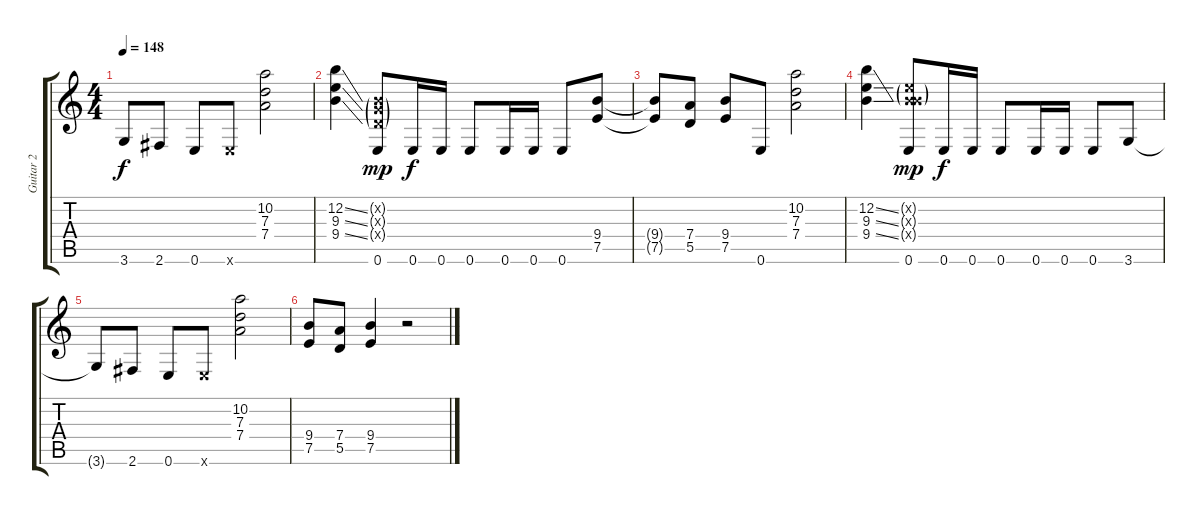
\track ("Guitar 2" "Guitar 2") {instrument overdrivenguitar}
\staff {score tabs}
\tuning (E4 B3 G3 D3 A2 E2) {hide}
\ts (4 4)
\tempo 148
\clef g2
\ks c
3.6{t}.8{dy f} 2.6.8 0.6.8 0.6{x}.8 (10.2 7.3 7.4).2 |
(12.2{ss} 9.3{ss} 9.4{ss}).4 (0.2{g x} 0.3{g x} 0.4{g x} 0.6).8{dy mp} 0.6.16{dy f} 0.6.16 0.6.8 0.6.16 0.6.16 0.6.8 (9.4 7.5).8 |
(9.4{t} 7.5{t}).8 (7.4 5.5).8 (9.4 7.5).8 0.6.8 (10.2 7.3 7.4).2 |
(12.2{ss} 9.3{ss} 9.4{ss}).4 (0.2{g x} 9.3{g x} 9.4{g x} 0.6).8{dy mp} 0.6.16{dy f} 0.6.16 0.6.8 0.6.16 0.6.16 0.6.8 3.6.8 |
3.6{t}.8 2.6.8 0.6.8 0.6{x}.8 (10.2 7.3 7.4).2 |
(9.4 7.5).8 (7.4 5.5).8 (9.4 7.5).4 r.2
